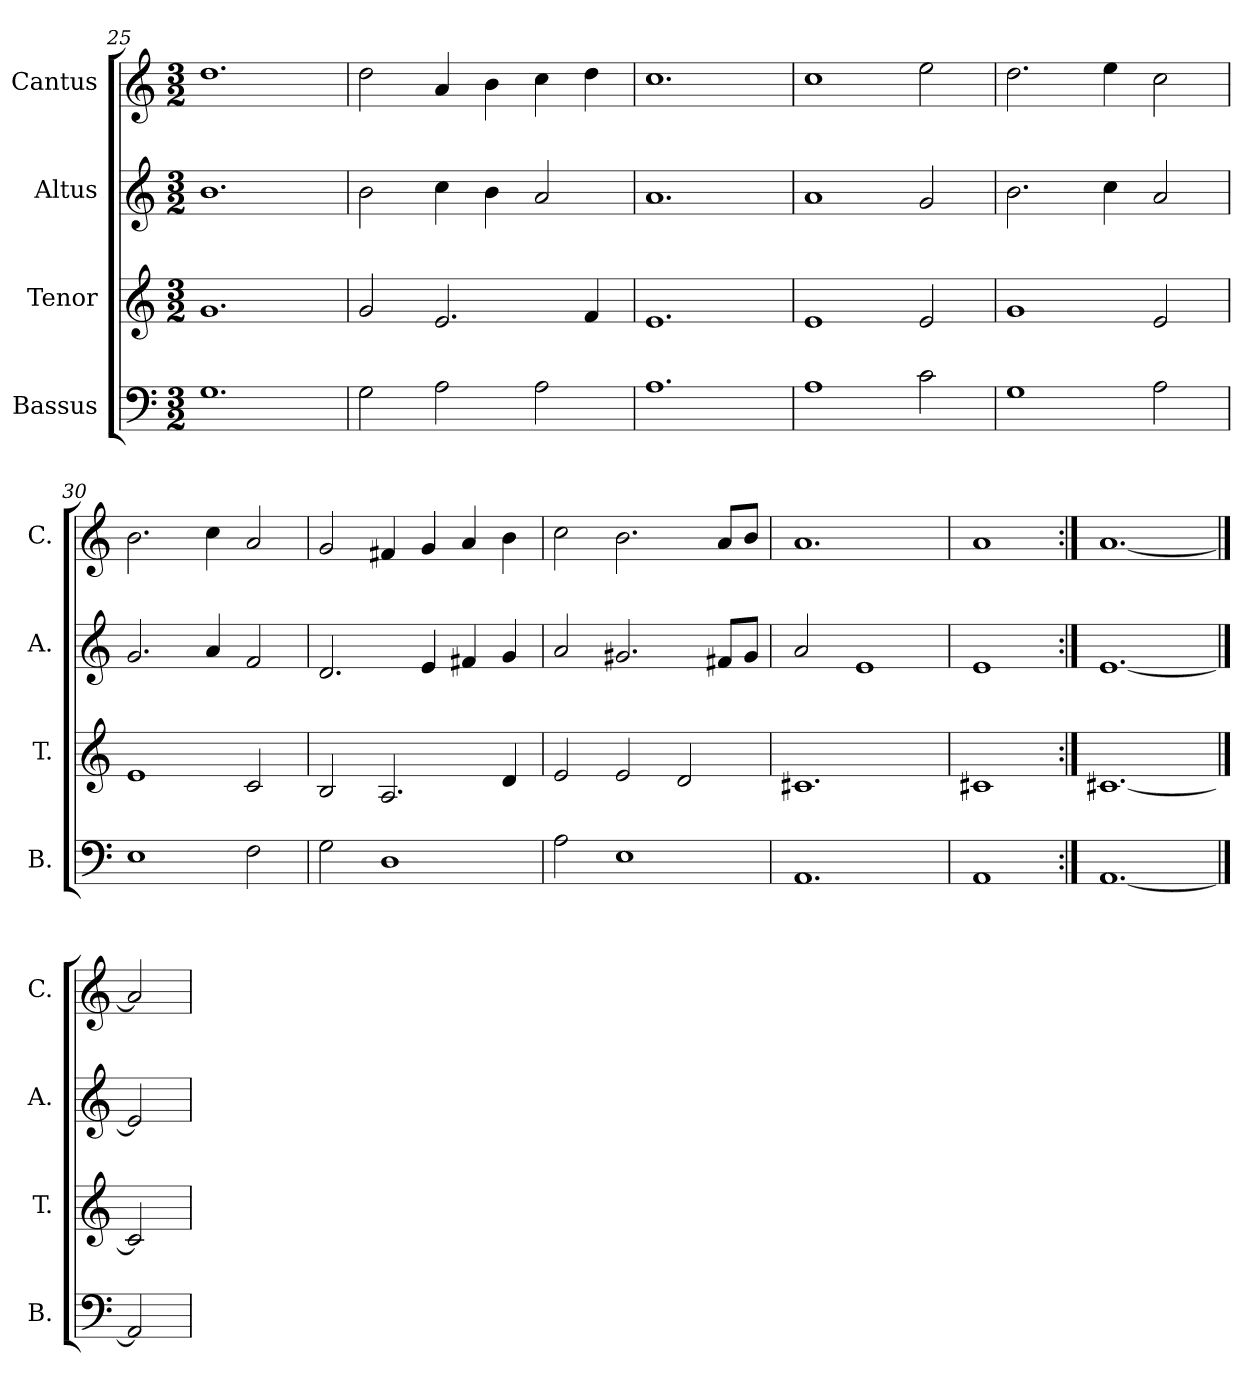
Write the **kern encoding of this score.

**kern	**kern	**kern	**kern
*part4	*part3	*part2	*part1
*staff4	*staff3	*staff2	*staff1
*I"Bassus	*I"Tenor	*I"Altus	*I"Cantus
*I'B.	*I'T.	*I'A.	*I'C.
*clefF4	*clefG2	*clefG2	*clefG2
*k[]	*k[]	*k[]	*k[]
*M3/2	*M3/2	*M3/2	*M3/2
=25	=25	=25	=25
1.G	1.g	1.b	1.dd
=26	=26	=26	=26
2G\	2g/	2b\	2dd\
2A\	2.e/	4cc\	4a/
.	.	4b\	4b\
2A\	.	2a/	4cc\
.	4f/	.	4dd\
=27	=27	=27	=27
1.A	1.e	1.a	1.cc
=28	=28	=28	=28
1A	1e	1a	1cc
2c\	2e/	2g/	2ee\
=29	=29	=29	=29
1G	1g	2.b\	2.dd\
.	.	4cc\	4ee\
2A\	2e/	2a/	2cc\
!!LO:LB:g=z
=30	=30	=30	=30
1E	1e	2.g/	2.b\
.	.	4a/	4cc\
2F\	2c/	2f/	2a/
=31	=31	=31	=31
2G\	2B/	2.d/	2g/
1D	2.A/	.	4f#X/
.	.	4e/	4g/
.	.	4f#X/	4a/
.	4d/	4g/	4b\
=32	=32	=32	=32
2A\	2e/	2a/	2cc\
1E	2e/	2.g#X/	2.b\
.	2d/	.	.
.	.	8f#X/L	8a/L
.	.	8g#/J	8b/J
=33	=33	=33	=33
1.AA	1.c#X	2a/	1.a
.	.	1e	.
=34	=34	=34	=34
1AA	1c#X	1e	1a
=35:|!	=35:|!	=35:|!	=35:|!
[1.AA	[1.c#X	[1.e	[1.a
==36	==36	==36	==36
2AA]	2c#]	2e]	2a]
=	=	=	=
*-	*-	*-	*-
